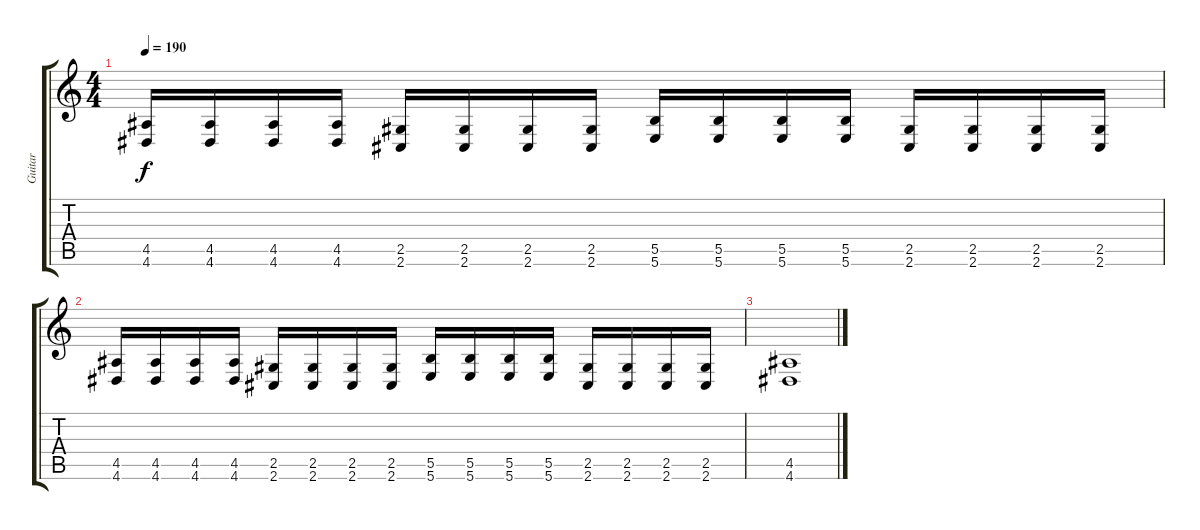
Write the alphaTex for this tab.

\track ("Guitar" "Guitar") {instrument distortionguitar}
\staff {score tabs}
\tuning (Db4 Ab3 E3 B2 Gb2 B1) {hide}
\ts (4 4)
\tempo 190
\clef g2
\ks c
(4.5 4.6).16{dy f} (4.5 4.6).16 (4.5 4.6).16 (4.5 4.6).16 (2.5 2.6).16 (2.5 2.6).16 (2.5 2.6).16 (2.5 2.6).16 (5.5 5.6).16 (5.5 5.6).16 (5.5 5.6).16 (5.5 5.6).16 (2.5 2.6).16 (2.5 2.6).16 (2.5 2.6).16 (2.5 2.6).16 |
(4.5 4.6).16 (4.5 4.6).16 (4.5 4.6).16 (4.5 4.6).16 (2.5 2.6).16 (2.5 2.6).16 (2.5 2.6).16 (2.5 2.6).16 (5.5 5.6).16 (5.5 5.6).16 (5.5 5.6).16 (5.5 5.6).16 (2.5 2.6).16 (2.5 2.6).16 (2.5 2.6).16 (2.5 2.6).16 |
(4.5 4.6).1
